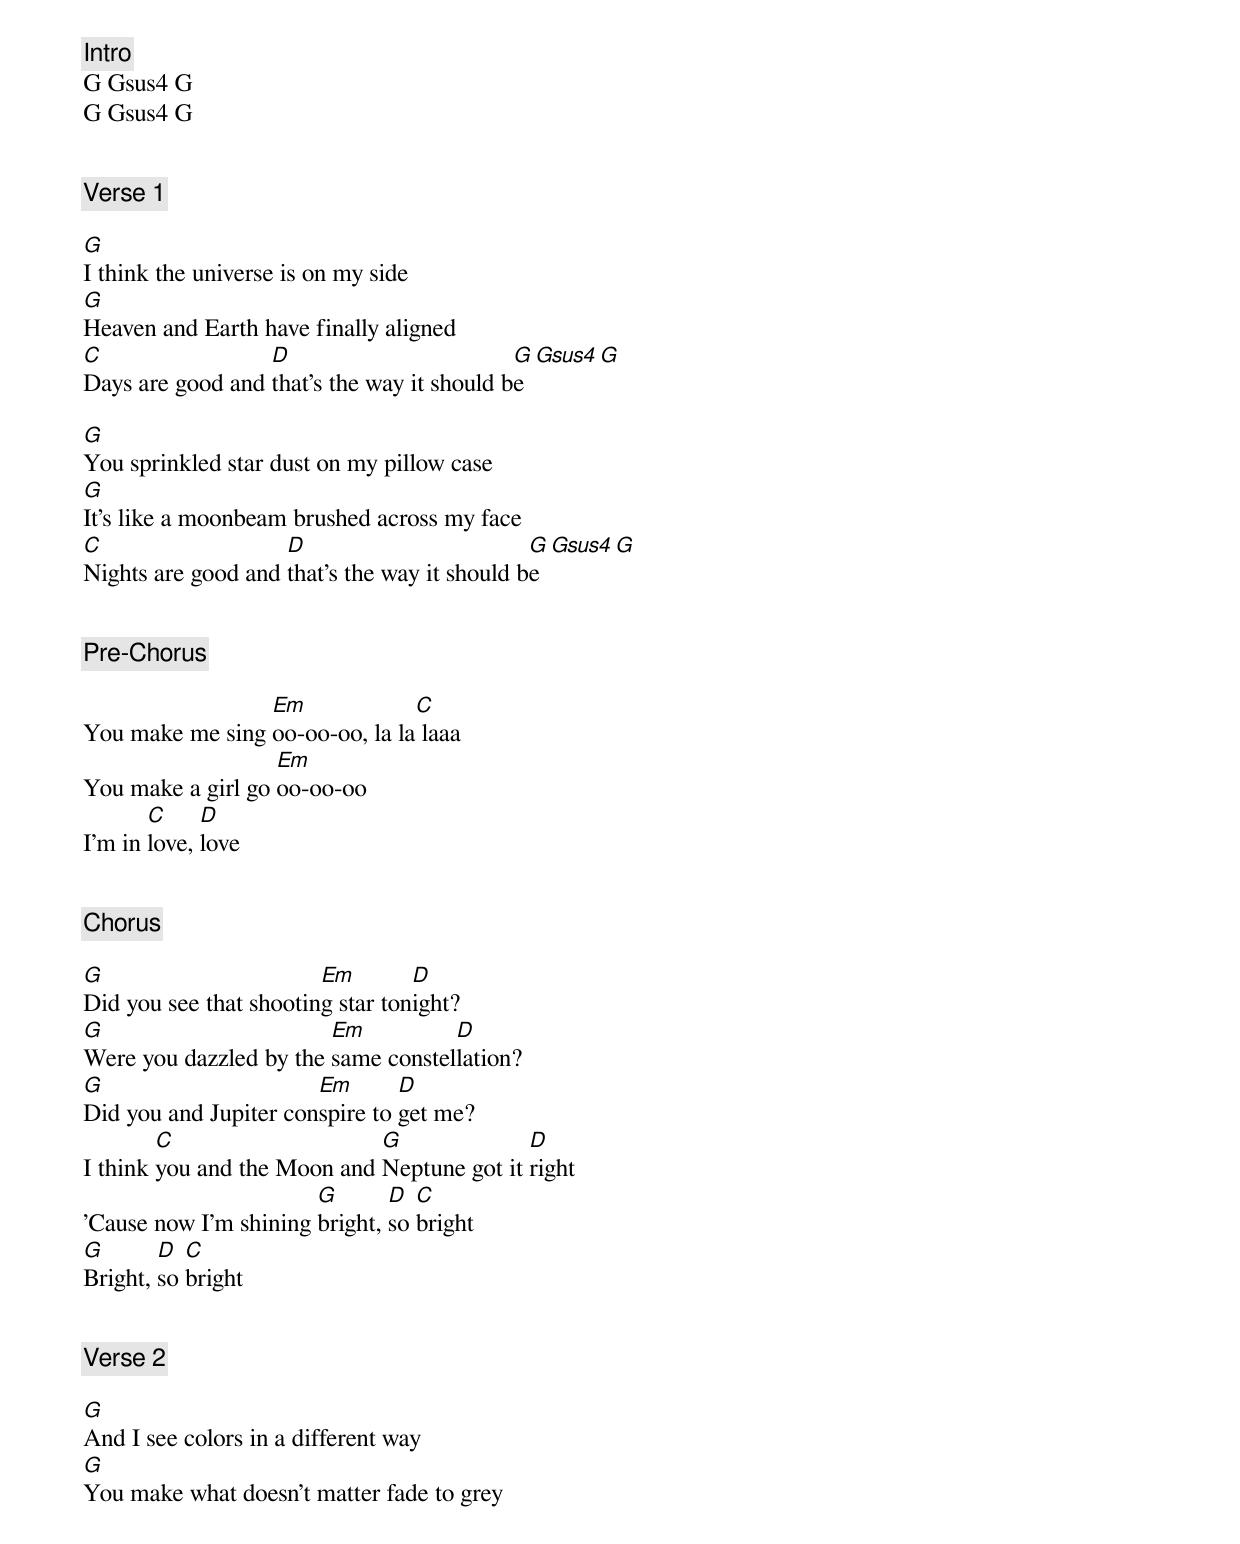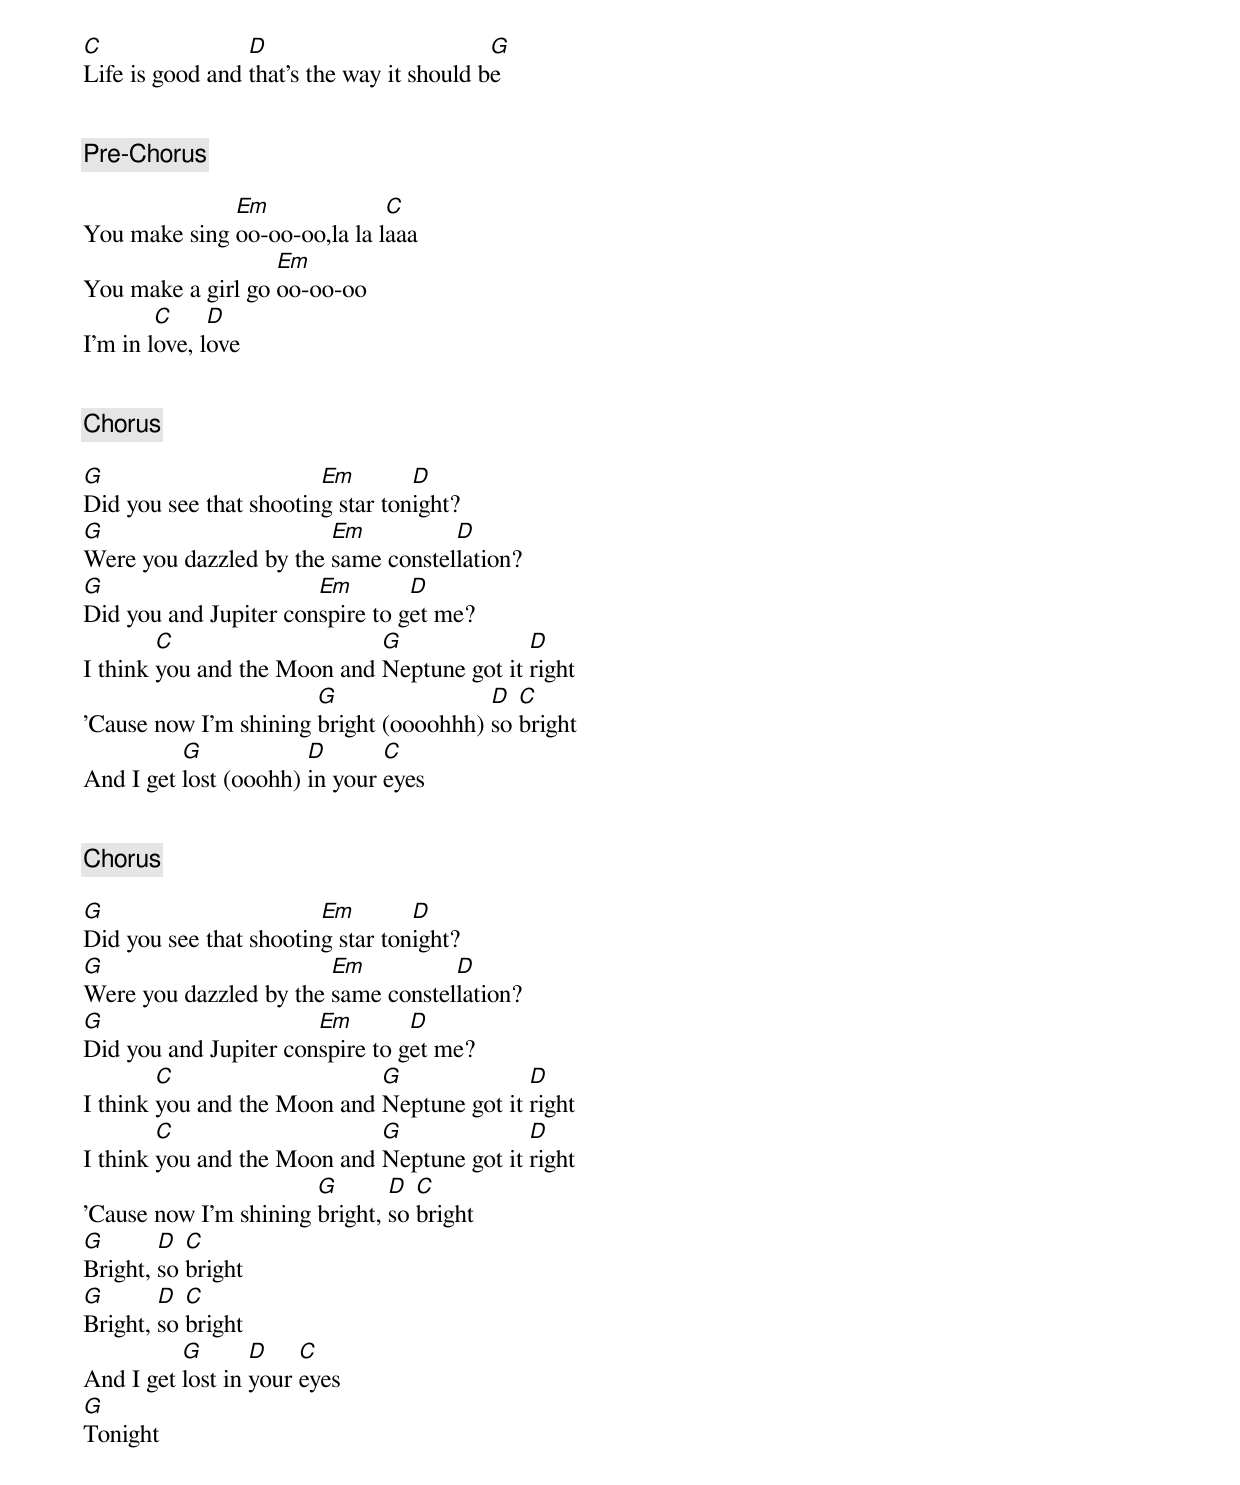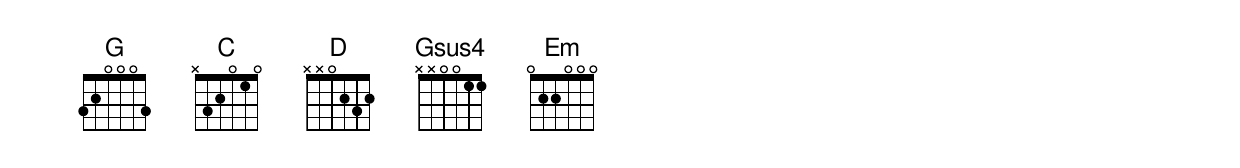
[Intro]
G Gsus4 G
G Gsus4 G


[Verse 1]

G
I think the universe is on my side
G
Heaven and Earth have finally aligned
C                 D                         G Gsus4 G
Days are good and that's the way it should be

G
You sprinkled star dust on my pillow case
G
It's like a moonbeam brushed across my face
C                   D                         G Gsus4 G
Nights are good and that's the way it should be


[Pre-Chorus]

                 Em             C
You make me sing oo-oo-oo, la la laaa
                   Em
You make a girl go oo-oo-oo
       C     D
I'm in love, love


[Chorus]

G                       Em        D
Did you see that shooting star tonight?
G                       Em          D
Were you dazzled by the same constellation?
G                      Em       D
Did you and Jupiter conspire to get me?
        C                    G              D
I think you and the Moon and Neptune got it right
                       G       D  C
'Cause now I'm shining bright, so bright
G       D  C
Bright, so bright


[Verse 2]

G
And I see colors in a different way
G
You make what doesn't matter fade to grey
C                D                         G
Life is good and that's the way it should be


[Pre-Chorus]

              Em              C
You make sing oo-oo-oo,la la laaa
                   Em
You make a girl go oo-oo-oo
        C     D
I'm in love, love


[Chorus]

G                       Em        D
Did you see that shooting star tonight?
G                       Em          D
Were you dazzled by the same constellation?
G                      Em        D
Did you and Jupiter conspire to get me?
        C                    G              D
I think you and the Moon and Neptune got it right
                       G                D  C
'Cause now I'm shining bright (oooohhh) so bright
          G            D       C
And I get lost (ooohh) in your eyes


[Chorus]

G                       Em        D
Did you see that shooting star tonight?
G                       Em          D
Were you dazzled by the same constellation?
G                      Em        D
Did you and Jupiter conspire to get me?
        C                    G              D
I think you and the Moon and Neptune got it right
        C                    G              D
I think you and the Moon and Neptune got it right
                       G       D  C
'Cause now I'm shining bright, so bright
G       D  C
Bright, so bright
G       D  C
Bright, so bright
          G       D    C
And I get lost in your eyes
G
Tonight
